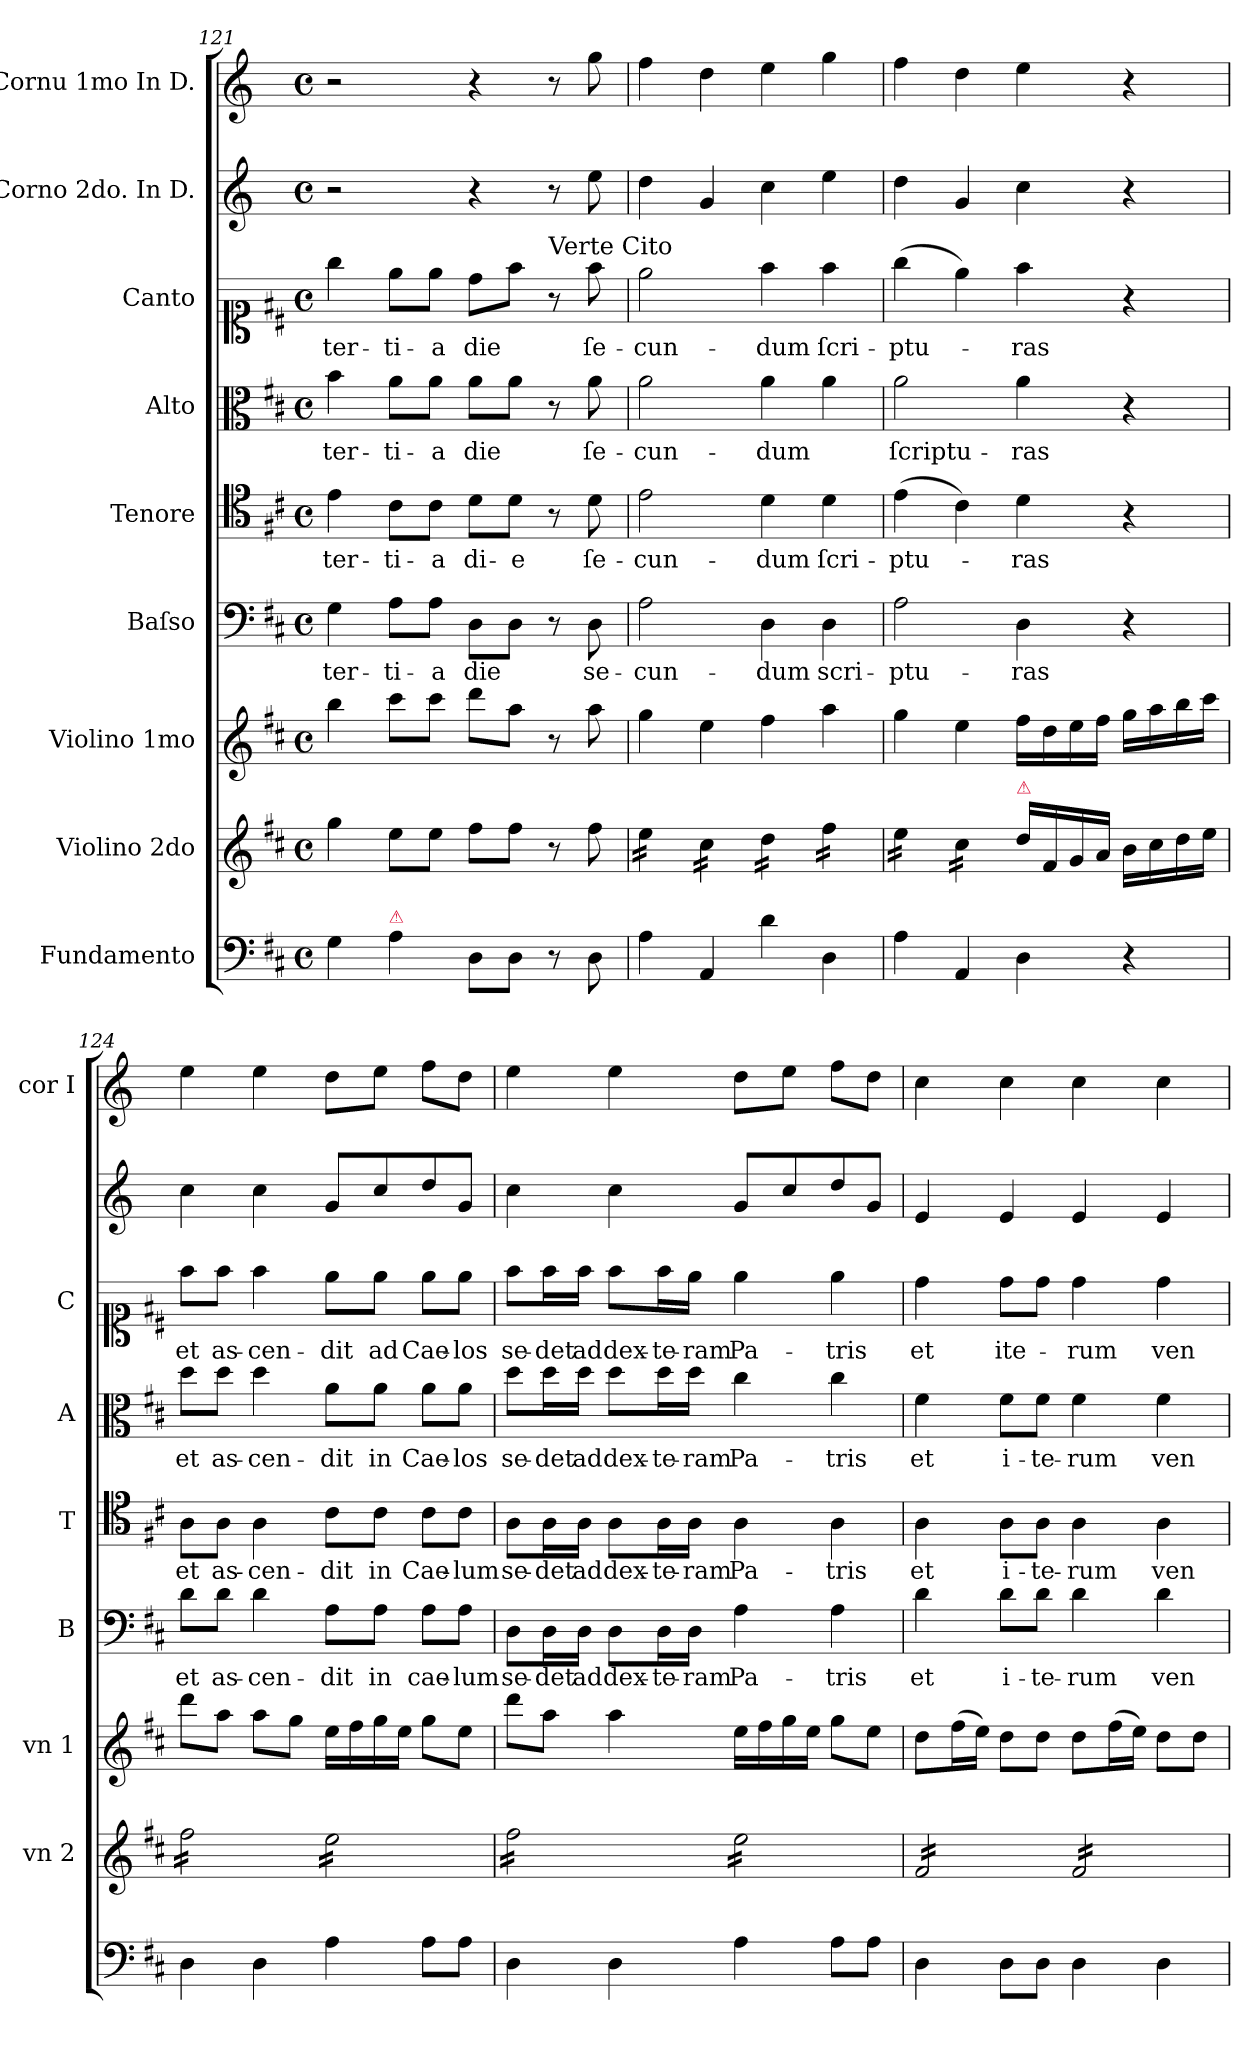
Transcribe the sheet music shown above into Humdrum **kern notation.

**kern	**kern	**kern	**kern	**text	**kern	**text	**kern	**text	**kern	**text	**kern	**kern
*part9	*part8	*part7	*part6	*part6	*part5	*part5	*part4	*part4	*part3	*part3	*part2	*part1
*staff9	*staff8	*staff7	*staff6	*staff6	*staff5	*staff5	*staff4	*staff4	*staff3	*staff3	*staff2	*staff1
*I"Fundamento	*I"Violino 2do	*I"Violino 1mo	*I"Baſso	*	*I"Tenore	*	*I"Alto	*	*I"Canto	*	*I"Corno 2do. In D.	*I"Cornu 1mo In D.
*	*I'vn 2	*I'vn 1	*I'B	*	*I'T	*	*I'A	*	*I'C	*	*	*I'cor I
*clefF4	*clefG2	*clefG2	*clefF4	*	*clefC4	*	*clefC3	*	*clefC1	*	*clefG2	*clefG2
*	*	*	*	*	*	*	*	*	*	*	*ITrd6c10	*ITrd6c10
*k[f#c#]	*k[f#c#]	*k[f#c#]	*k[f#c#]	*	*k[f#c#]	*	*k[f#c#]	*	*k[f#c#]	*	*k[f#c#]	*k[f#c#]
*M4/4	*M4/4	*M4/4	*M4/4	*	*M4/4	*	*M4/4	*	*M4/4	*	*M4/4	*M4/4
*met(c)	*met(c)	*met(c)	*met(c)	*	*met(c)	*	*met(c)	*	*met(c)	*	*met(c)	*met(c)
=121	=121	=121	=121	=121	=121	=121	=121	=121	=121	=121	=121	=121
4G\	4gg\	4bb\	4G\	ter-	4e\	ter-	4b\	ter-	4gg\	ter-	2r	2r
!LO:TX:a:color=crimson:t=⚠	!	!	!	!	!	!	!	!	!	!	!	!
4A\	8ee\L	8ccc#\L	8A\L	-ti-	8c#\L	-ti-	8a\L	-ti-	8ee\L	-ti-	.	.
.	8ee\J	8ccc#\J	8A\J	-a	8c#\J	-a	8a\J	-a	8ee\J	-a	.	.
8D\L	8ff#\L	8ddd\L	8D\L	die	8d\L	di-	8a\L	die	8dd\L	die	4r	4r
8D\J	8ff#\J	8aa\J	8D\J	.	8d\J	-e	8a\J	.	8ff#\J	.	.	.
!	!	!	!	!	!	!	!	!	!LO:TX:a:t=Verte Cito	!	!	!
8r	8r	8r	8r	.	8r	.	8r	.	8r	.	8r	8r
8D\	8ff#\	8aa\	8D\	se-	8d\	ſe-	8a\	ſe-	8ff#\	ſe-	8f#\	8a\
=122	=122	=122	=122	=122	=122	=122	=122	=122	=122	=122	=122	=122
*	*tremolo	*	*	*	*	*	*	*	*	*	*	*
4A\	16ee\LL	4gg\	2A\	-cun-	2e\	-cun-	2a\	-cun-	2ee\	-cun-	4e\	4g\
.	16ee\	.	.	.	.	.	.	.	.	.	.	.
.	16ee\	.	.	.	.	.	.	.	.	.	.	.
.	16ee\JJ	.	.	.	.	.	.	.	.	.	.	.
4AA/	16cc#\LL	4ee\	.	.	.	.	.	.	.	.	4A/	4e\
.	16cc#\	.	.	.	.	.	.	.	.	.	.	.
.	16cc#\	.	.	.	.	.	.	.	.	.	.	.
.	16cc#\JJ	.	.	.	.	.	.	.	.	.	.	.
4d\	16dd\LL	4ff#\	4D\	-dum	4d\	-dum	4a\	-dum	4ff#\	-dum	4d\	4f#\
.	16dd\	.	.	.	.	.	.	.	.	.	.	.
.	16dd\	.	.	.	.	.	.	.	.	.	.	.
.	16dd\JJ	.	.	.	.	.	.	.	.	.	.	.
4D\	16ff#\LL	4aa\	4D\	scri-	4d\	ſcri-	4a\	.	4ff#\	ſcri-	4f#\	4a\
.	16ff#\	.	.	.	.	.	.	.	.	.	.	.
.	16ff#\	.	.	.	.	.	.	.	.	.	.	.
.	16ff#\JJ	.	.	.	.	.	.	.	.	.	.	.
=123	=123	=123	=123	=123	=123	=123	=123	=123	=123	=123	=123	=123
4A\	16ee\LL	4gg\	2A\	-ptu-	(4e\	-ptu-	2a\	ſcriptu-	(4gg\	-ptu-	4e\	4g\
.	16ee\	.	.	.	.	.	.	.	.	.	.	.
.	16ee\	.	.	.	.	.	.	.	.	.	.	.
.	16ee\JJ	.	.	.	.	.	.	.	.	.	.	.
4AA/	16cc#\LL	4ee\	.	.	4c#\)	.	.	.	4ee\)	.	4A/	4e\
.	16cc#\	.	.	.	.	.	.	.	.	.	.	.
.	16cc#\	.	.	.	.	.	.	.	.	.	.	.
.	16cc#\JJ	.	.	.	.	.	.	.	.	.	.	.
*	*Xtremolo	*	*	*	*	*	*	*	*	*	*	*
!	!LO:TX:a:color=crimson:t=⚠	!	!	!	!	!	!	!	!	!	!	!
4D\	16dd\LL	16ff#\LL	4D\	-ras	4d\	-ras	4a\	-ras	4ff#\	-ras	4d\	4f#\
.	16f#/	16dd\	.	.	.	.	.	.	.	.	.	.
.	16g/	16ee\	.	.	.	.	.	.	.	.	.	.
.	16a/JJ	16ff#\JJ	.	.	.	.	.	.	.	.	.	.
4r	16b\LL	16gg\LL	4r	.	4r	.	4r	.	4r	.	4r	4r
.	16cc#\	16aa\	.	.	.	.	.	.	.	.	.	.
.	16dd\	16bb\	.	.	.	.	.	.	.	.	.	.
.	16ee\JJ	16ccc#\JJ	.	.	.	.	.	.	.	.	.	.
=124	=124	=124	=124	=124	=124	=124	=124	=124	=124	=124	=124	=124
!	!LO:TX:a:color=crimson:t=⚠	!	!	!	!	!	!	!	!	!	!	!
*	*tremolo	*	*	*	*	*	*	*	*	*	*	*
4D\	16ff#\LL	8ddd\L	8d\L	et	8A\L	et	8dd\L	et	8ff#\L	et	4d\	4f#\
.	16ff#\	.	.	.	.	.	.	.	.	.	.	.
.	16ff#\	8aa\J	8d\J	as-	8A\J	as-	8dd\J	as-	8ff#\J	as-	.	.
.	16ff#\	.	.	.	.	.	.	.	.	.	.	.
4D\	16ff#\	8aa\L	4d\	-cen-	4A\	-cen-	4dd\	-cen-	4ff#\	-cen-	4d\	4f#\
.	16ff#\	.	.	.	.	.	.	.	.	.	.	.
.	16ff#\	8gg\J	.	.	.	.	.	.	.	.	.	.
.	16ff#\JJ	.	.	.	.	.	.	.	.	.	.	.
4A\	16ee\LL	16ee\LL	8A\L	-dit	8c#\L	-dit	8a\L	-dit	8ee\L	-dit	8A/L	8e\L
.	16ee\	16ff#\	.	.	.	.	.	.	.	.	.	.
.	16ee\	16gg\	8A\J	in	8c#\J	in	8a\J	in	8ee\J	ad	8d/	8f#\J
.	16ee\	16ee\JJ	.	.	.	.	.	.	.	.	.	.
8A\L	16ee\	8gg\L	8A\L	cae-	8c#\L	Cae-	8a\L	Cae-	8ee\L	Cae-	8e/	8g\L
.	16ee\	.	.	.	.	.	.	.	.	.	.	.
8A\J	16ee\	8ee\J	8A\J	-lum	8c#\J	-lum	8a\J	-los	8ee\J	-los	8A/J	8e\J
.	16ee\JJ	.	.	.	.	.	.	.	.	.	.	.
=125	=125	=125	=125	=125	=125	=125	=125	=125	=125	=125	=125	=125
4D\	16ff#\LL	8ddd\L	8D\L	se-	8A\L	se-	8dd\L	se-	8ff#\L	se-	4d\	4f#\
.	16ff#\	.	.	.	.	.	.	.	.	.	.	.
.	16ff#\	8aa\J	16D\L	-det	16A\L	-det	16dd\L	-det	16ff#\L	-det	.	.
.	16ff#\	.	16D\JJ	ad	16A\JJ	ad	16dd\JJ	ad	16ff#\JJ	ad	.	.
4D\	16ff#\	4aa\	8D\L	dex-	8A\L	dex-	8dd\L	dex-	8ff#\L	dex-	4d\	4f#\
.	16ff#\	.	.	.	.	.	.	.	.	.	.	.
.	16ff#\	.	16D\L	-te-	16A\L	-te-	16dd\L	-te-	16ff#\L	-te-	.	.
.	16ff#\JJ	.	16D\JJ	-ram	16A\JJ	-ram	16dd\JJ	-ram	16ee\JJ	-ram	.	.
4A\	16ee\LL	16ee\LL	4A\	Pa-	4A\	Pa-	4cc#\	Pa-	4ee\	Pa-	8A/L	8e\L
.	16ee\	16ff#\	.	.	.	.	.	.	.	.	.	.
.	16ee\	16gg\	.	.	.	.	.	.	.	.	8d/	8f#\J
.	16ee\	16ee\JJ	.	.	.	.	.	.	.	.	.	.
8A\L	16ee\	8gg\L	4A\	-tris	4A\	-tris	4cc#\	-tris	4ee\	-tris	8e/	8g\L
.	16ee\	.	.	.	.	.	.	.	.	.	.	.
8A\J	16ee\	8ee\J	.	.	.	.	.	.	.	.	8A/J	8e\J
.	16ee\JJ	.	.	.	.	.	.	.	.	.	.	.
=126	=126	=126	=126	=126	=126	=126	=126	=126	=126	=126	=126	=126
4D\	16f#/LL	8dd\L	4d\	et	4A\	et	4f#\	et	4dd\	et	4F#/	4d\
.	16f#/	.	.	.	.	.	.	.	.	.	.	.
.	16f#/	(16ff#\L	.	.	.	.	.	.	.	.	.	.
.	16f#/	16ee\JJ)	.	.	.	.	.	.	.	.	.	.
8D\L	16f#/	8dd\L	8d\L	i-	8A\L	i-	8f#\L	i-	8dd\L	ite-	4F#/	4d\
.	16f#/	.	.	.	.	.	.	.	.	.	.	.
8D\J	16f#/	8dd\J	8d\J	-te-	8A\J	-te-	8f#\J	-te-	8dd\J	.	.	.
.	16f#/JJ	.	.	.	.	.	.	.	.	.	.	.
4D\	16f#/LL	8dd\L	4d\	-rum	4A\	-rum	4f#\	-rum	4dd\	-rum	4F#/	4d\
.	16f#/	.	.	.	.	.	.	.	.	.	.	.
.	16f#/	(16ff#\L	.	.	.	.	.	.	.	.	.	.
.	16f#/	16ee\JJ)	.	.	.	.	.	.	.	.	.	.
4D\	16f#/	8dd\L	4d\	ven-	4A\	ven-	4f#\	ven-	4dd\	ven-	4F#/	4d\
.	16f#/	.	.	.	.	.	.	.	.	.	.	.
.	16f#/	8dd\J	.	.	.	.	.	.	.	.	.	.
.	16f#/JJ	.	.	.	.	.	.	.	.	.	.	.
*	*Xtremolo	*	*	*	*	*	*	*	*	*	*	*
=	=	=	=	=	=	=	=	=	=	=	=	=
*-	*-	*-	*-	*-	*-	*-	*-	*-	*-	*-	*-	*-
